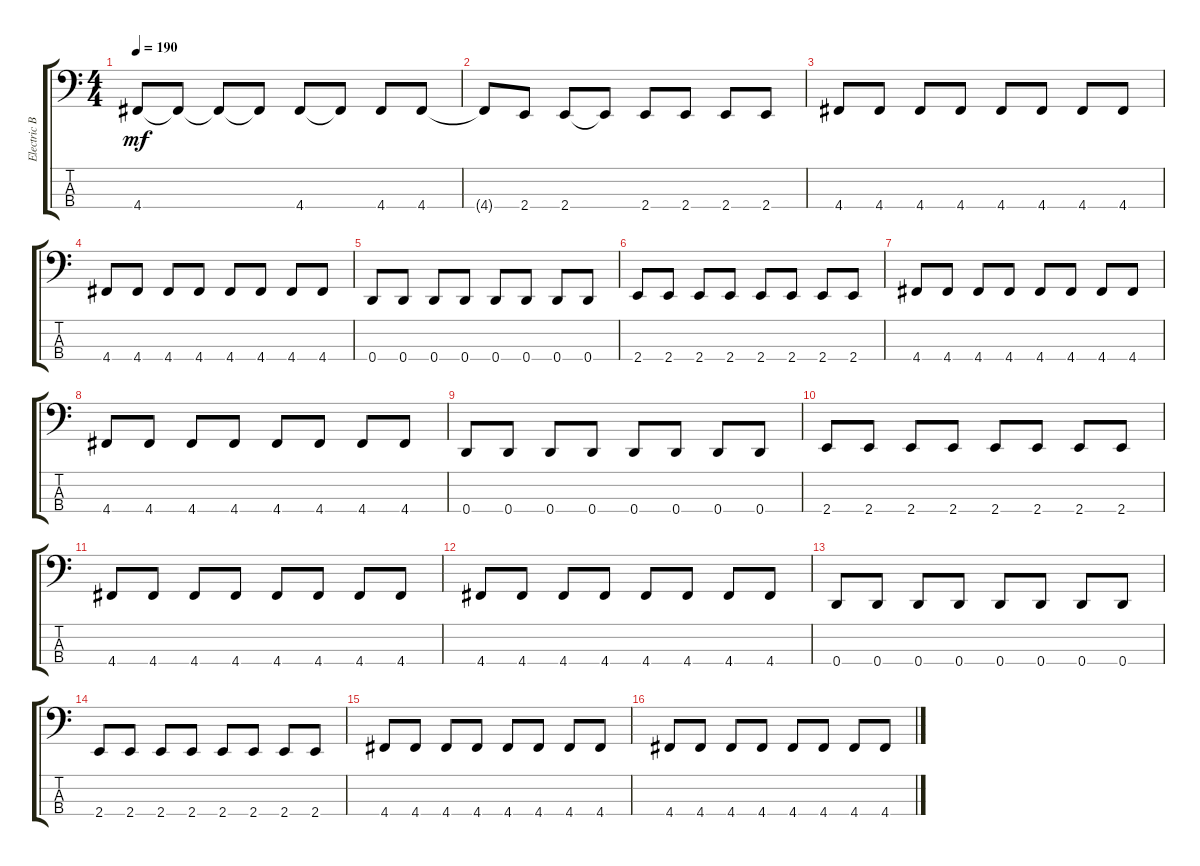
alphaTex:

\track ("Electric Bass" "Electric B") {instrument electricbassfinger}
\staff {score tabs}
\tuning (G2 D2 A1 D1) {hide}
\ts (4 4)
\tempo 190
\clef f4
\ks c
4.4.8{dy mf} 4.4{t}.8 4.4{t}.8 4.4{t}.8 4.4.8 4.4{t}.8 4.4.8 4.4.8 |
4.4{t}.8 2.4.8 2.4.8 2.4{t}.8 2.4.8 2.4.8 2.4.8 2.4.8 |
4.4.8 4.4.8 4.4.8 4.4.8 4.4.8 4.4.8 4.4.8 4.4.8 |
4.4.8 4.4.8 4.4.8 4.4.8 4.4.8 4.4.8 4.4.8 4.4.8 |
0.4.8 0.4.8 0.4.8 0.4.8 0.4.8 0.4.8 0.4.8 0.4.8 |
2.4.8 2.4.8 2.4.8 2.4.8 2.4.8 2.4.8 2.4.8 2.4.8 |
4.4.8 4.4.8 4.4.8 4.4.8 4.4.8 4.4.8 4.4.8 4.4.8 |
4.4.8 4.4.8 4.4.8 4.4.8 4.4.8 4.4.8 4.4.8 4.4.8 |
0.4.8 0.4.8 0.4.8 0.4.8 0.4.8 0.4.8 0.4.8 0.4.8 |
2.4.8 2.4.8 2.4.8 2.4.8 2.4.8 2.4.8 2.4.8 2.4.8 |
4.4.8 4.4.8 4.4.8 4.4.8 4.4.8 4.4.8 4.4.8 4.4.8 |
4.4.8 4.4.8 4.4.8 4.4.8 4.4.8 4.4.8 4.4.8 4.4.8 |
0.4.8 0.4.8 0.4.8 0.4.8 0.4.8 0.4.8 0.4.8 0.4.8 |
2.4.8 2.4.8 2.4.8 2.4.8 2.4.8 2.4.8 2.4.8 2.4.8 |
4.4.8 4.4.8 4.4.8 4.4.8 4.4.8 4.4.8 4.4.8 4.4.8 |
4.4.8 4.4.8 4.4.8 4.4.8 4.4.8 4.4.8 4.4.8 4.4.8
